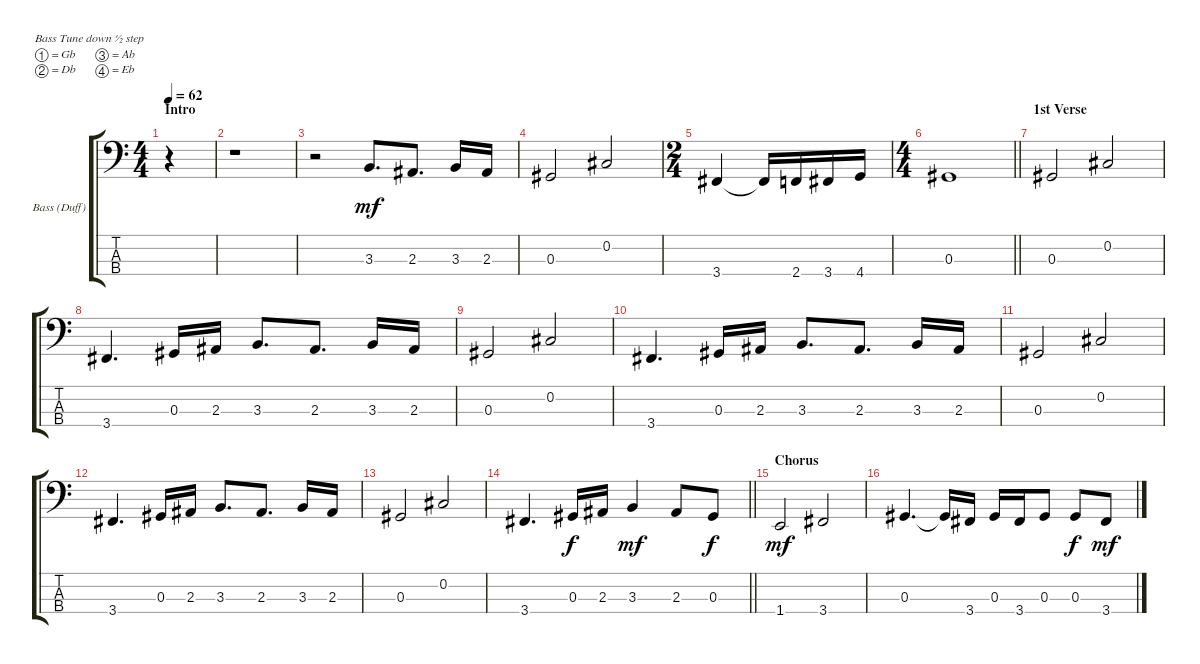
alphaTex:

\multiTrackTrackNamePolicy allsystems
\firstSystemTrackNameMode fullname
\firstSystemTrackNameOrientation horizontal
\otherSystemsTrackNameOrientation horizontal
\chordDiagramsInScore
\track ("Bass (Duff)" "E-Bass") {multiBarRest instrument electricbasspick}
\staff {score tabs}
\tuning (Gb2 Db2 Ab1 Eb1)
\voice
\ts (4 4)
\section ("" "Intro")
\ac
\tempo 62
\clef f4
\ks c
r.4{dy mf instrument electricbasspick} |
r.1 |
r.2 3.3.8{d} 2.3.8{d} 3.3.16 2.3.16 |
0.3.2 0.2.2 |
\ts (2 4)
3.4.4 3.4{t}.16 2.4.16 3.4.16 4.4.16 |
\ts (4 4)
\barLineRight lightlight
0.3.1 |
\section ("" "1st Verse")
0.3.2 0.2.2 |
3.4.4{d} 0.3.16 2.3.16 3.3.8{d} 2.3.8{d} 3.3.16 2.3.16 |
0.3.2 0.2.2 |
3.4.4{d} 0.3.16 2.3.16 3.3.8{d} 2.3.8{d} 3.3.16 2.3.16 |
0.3.2 0.2.2 |
3.4.4{d} 0.3.16 2.3.16 3.3.8{d} 2.3.8{d} 3.3.16 2.3.16 |
0.3.2 0.2.2 |
\barLineRight lightlight
3.4.4{d} 0.3.16{dy f} 2.3.16 3.3.4{dy mf} 2.3.8 0.3.8{dy f} |
\section ("" "Chorus")
1.4.2{dy mf} 3.4.2 |
0.3.4{d} 0.3{t}.16 3.4.16 0.3.16 3.4.16 0.3.8 0.3.8{dy f} 3.4.8{dy mf}
\voice
\clef f4
\ottava regular
\simile none
\ks c
r.4{dy mf} |
|
|
|
|
\barLineRight lightlight
|
|
|
|
|
|
|
|
\barLineRight lightlight
|
|
